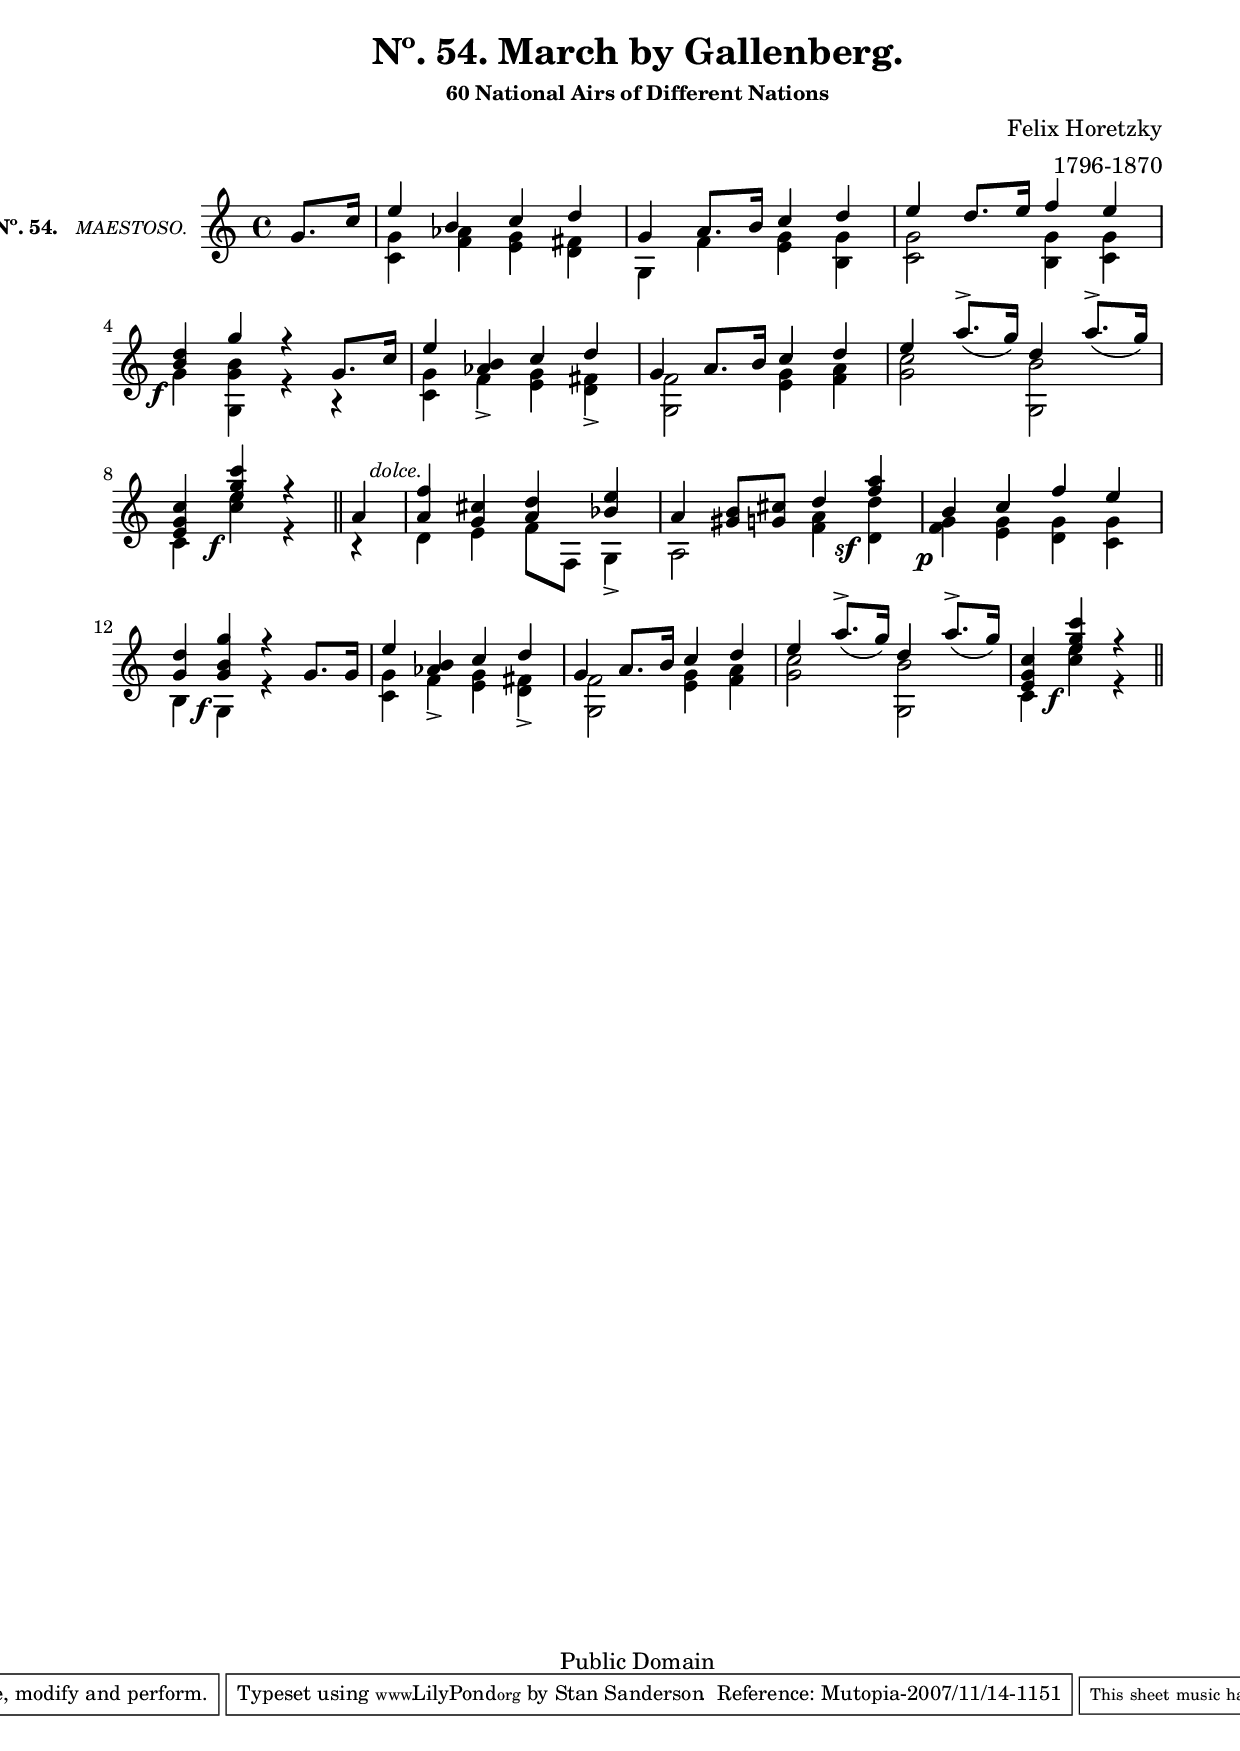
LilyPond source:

% Entered on Nov 12, 2007
\version "2.11.34"
%#(set-global-staff-size 17) 

\paper {
%	#(set-paper-size "a4")
%	#(set-paper-size "letter")
	left-margin = 0.75 \in
	line-width = 7.0 \in
	between-system-padding = #2.0
	between-system-space = #2.0
	ragged-last-bottom = ##t 
	ragged-bottom = ##f
}

\header {
	title = "Nº. 54. March by Gallenberg."
	subtitle = ""
	subsubtitle = "60 National Airs of Different Nations"
	composer = \markup{\column \right-align 
	{\line {Felix Horetzky} 1796-1870}}
	meter = ""
% MUTOPIA
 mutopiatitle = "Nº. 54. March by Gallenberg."
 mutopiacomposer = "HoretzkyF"
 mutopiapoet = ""
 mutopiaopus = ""
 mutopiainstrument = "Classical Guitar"
 date = "unk"
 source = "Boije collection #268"
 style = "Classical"
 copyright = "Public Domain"
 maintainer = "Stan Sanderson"
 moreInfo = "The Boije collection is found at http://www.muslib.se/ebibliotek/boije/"
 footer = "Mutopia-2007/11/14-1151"
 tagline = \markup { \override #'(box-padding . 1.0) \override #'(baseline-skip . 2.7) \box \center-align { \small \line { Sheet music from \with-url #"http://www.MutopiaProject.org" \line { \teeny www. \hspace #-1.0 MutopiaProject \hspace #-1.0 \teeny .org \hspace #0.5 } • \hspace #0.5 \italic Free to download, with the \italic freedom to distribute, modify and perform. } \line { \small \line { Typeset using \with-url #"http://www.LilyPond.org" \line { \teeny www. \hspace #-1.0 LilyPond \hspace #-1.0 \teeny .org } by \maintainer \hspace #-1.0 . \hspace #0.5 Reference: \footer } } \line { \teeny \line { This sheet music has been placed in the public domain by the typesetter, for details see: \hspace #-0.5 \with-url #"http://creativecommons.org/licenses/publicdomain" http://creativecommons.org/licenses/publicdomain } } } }
}

%%%%%%%%%%%%%%%%%%%%%%%%%%%%%%%%%%%%
%%
%% Source & comments
%%	
%%  	Felix Horetzky was born in Horyszów Ruski, Poland, January 1, 1796.
%%	Little is known about he came to the guitar. He traveled to Vienna
%%	to study under master guitarrist, Mauro Giuliani. He traveled
%%  	extensively in Europe as a concert performer and teacher. He wrote
%%  	between 100 and 150 pieces for the guitar. He died in Edinburgh
%%  	on October 6, 1870.
%%
%%	This piece is from #268, "60 National Airs of Different Nations",
%%	in the Boije collection and is in the public domain.
%%	
%%	<http://www.muslib.se/ebibliotek/boije/>
%%	Publisher: Chappell (London), no date given.
%%
%%	Carl Boije (1849-1923) was an amateur guitarist whose vast collection
%%	was donated to the State Library of Sweden after his death.
%%
%%	The dynamic markings for the most part follow the original score; obvious
%%	notation errors have been corrected.
%%
%%%%%%%%%%%%%%%%%%%%%%%%%%%%%%%%%%%%

\include "english.ly"

%%%% shortcuts

dol = \markup { \smaller\italic "dolce."}
cres = \markup{\smaller\italic"cresc:"}
cress = \markup{\tiny\smaller\italic"cresc:"}
espr = \markup{\smaller\italic"espres:"}
rit = \markup{\smaller\italic"ritard:"}
atem = \markup{\smaller\italic"a tempo:"}
smz = \markup{\smaller\italic"smorz:"} % smorzando
showTup = { \override TupletNumber #'transparent = ##f
		\override TupletBracket #'transparent = ##f }
hideTup = { \override TupletNumber #'transparent = ##t
		\override TupletBracket #'transparent = ##t }
seg = \markup {\smaller \smaller \musicglyph #"scripts.segno"}
cod = \markup {\smaller \vcenter "to" \hspace #0.7 \smaller \vcenter \musicglyph #"scripts.coda"}
toseg = \markup { \bold \vcenter "to" \hspace #0.7 \vcenter \smaller \musicglyph #"scripts.segno" }
fin = \markup {\smaller \smaller \bold \italic "Fine."}		
I = \once \override NoteColumn #'ignore-collision = ##t
sdu = \once \override Stem #'direction = #UP
sdd = \once \override Stem #'direction = #DOWN

%% End shortcuts


%%%%%%%%%%
%% Reminders
%
%    \once \override DynamicText #'extra-offset = #'(-3.75 . 5.5)
%    \once \override TextScript #'extra-offset = #'( 0.8 . -2.3 )
%    \once \override Stem #'length-fraction = #0.8
%    \once \override Beam #'positions = #'(-2.2 . -3.0)
%
%%%%%%%%%%

upper = \relative c''{
	\set Staff.instrumentName=\markup{ \center-align 
	{\smaller\bold "Nº. 54.  " \smaller\smaller\italic "MAESTOSO.  " 
	}}
	\partial 4*1 g8. c16 |
	e4 b c d | 
	g, a8. b16 c4 d |
	e d8. e16 f4 e |
	<d b> g r g,8. c16 |
%% segno
	e4 <b af> c d |
	g, a8. b16 c4 d |
	e \slurDown a8.(-> g16) d4 a'8.(-> g16) |
	<c, g e>4 <c' g e> r \bar "||"
	
	a, |
	\once \override TextScript #'extra-offset = #'( -4.5 . -1.7 )
	<f' a,>^\dol <cs g> <d a> <e bf> |
	a, <b gs>8 <cs g> d4 <a' f> |
	b, c f e | 
	<d g,> <g b,g> r g,8. g16 |
	
	e'4 <b af> c d |
	g, a8. b16 c4 d |
	e \slurDown a8.(-> g16) d4 a'8.(-> g16) |
	<c, g e>4 <c' g e> r 

}


lower = \relative c' { 
	\override Staff.NoteCollision 
	#'merge-differently-headed = ##t
	\set fingeringOrientations = #'(left)
	\partial 4*1 s4 |
	<g' c,> <af f> <g e> <fs d> |
	g, f' <g e> <g b,> |
	<g c,>2 <g b,>4 <g c,> |
	\once \override DynamicText #'extra-offset = #'(-2.2 . 1.0)
	g_\f <b g g,> r r |
%% segno
	<g c,> f_> <g e> <fs d>_> |
	<f g,>2 <g e>4 <a f> |
	<c g>2 <b g,> |
	c,4 \once \override DynamicText #'extra-offset = #'(-2.2 . 0.5)
		<e' c>_\f r
		
	r |
	d, e f8 f, g4_> | 
	a2 <a' f>4
	\once \override DynamicText #'extra-offset = #'(-2.9 . 2.5)
		<d d,>_\sf |
	\once \override DynamicText #'extra-offset = #'(-2.2 . 1.0)
	<g, f>_\p <g e> <g d> <g c,> |
	b,4 \once \override DynamicText #'extra-offset = #'(-2.2 . 2.5)
		g4_\f r s |
		
	<g' c,>4 f_> <g e> <fs d>_> |
	<f g,>2 <g e>4 <a f> |
	<c g>2 <b g,> |
	c,4 \once \override DynamicText #'extra-offset = #'(-2.2 . 0.5)
		<e' c>_\f r
}

staffClassicalGuitar = \new Staff  {
		\time 4/4
		\key c \major
		\set Staff.connectArpeggios = ##t
		\set Staff.midiInstrument="acoustic guitar (nylon)"
		<<
			\new Voice = A { \voiceOne  \upper }
			\new Voice = C { \voiceFour  \lower }
		>>
		\bar "||"   %%  "|."
}

\score { 
		<<
			\staffClassicalGuitar
		>>
		}
		
\layout  {\context {
   \Staff
   \consists Span_arpeggio_engraver
 } }

\score {
	\unfoldRepeats
	\staffClassicalGuitar
	\midi {
		\context {
			\Score
			tempoWholesPerMinute = #(ly:make-moment 72 4)
		}
		\context {
			\Voice
			\remove "Dynamic_performer"
	    }
    }
}
